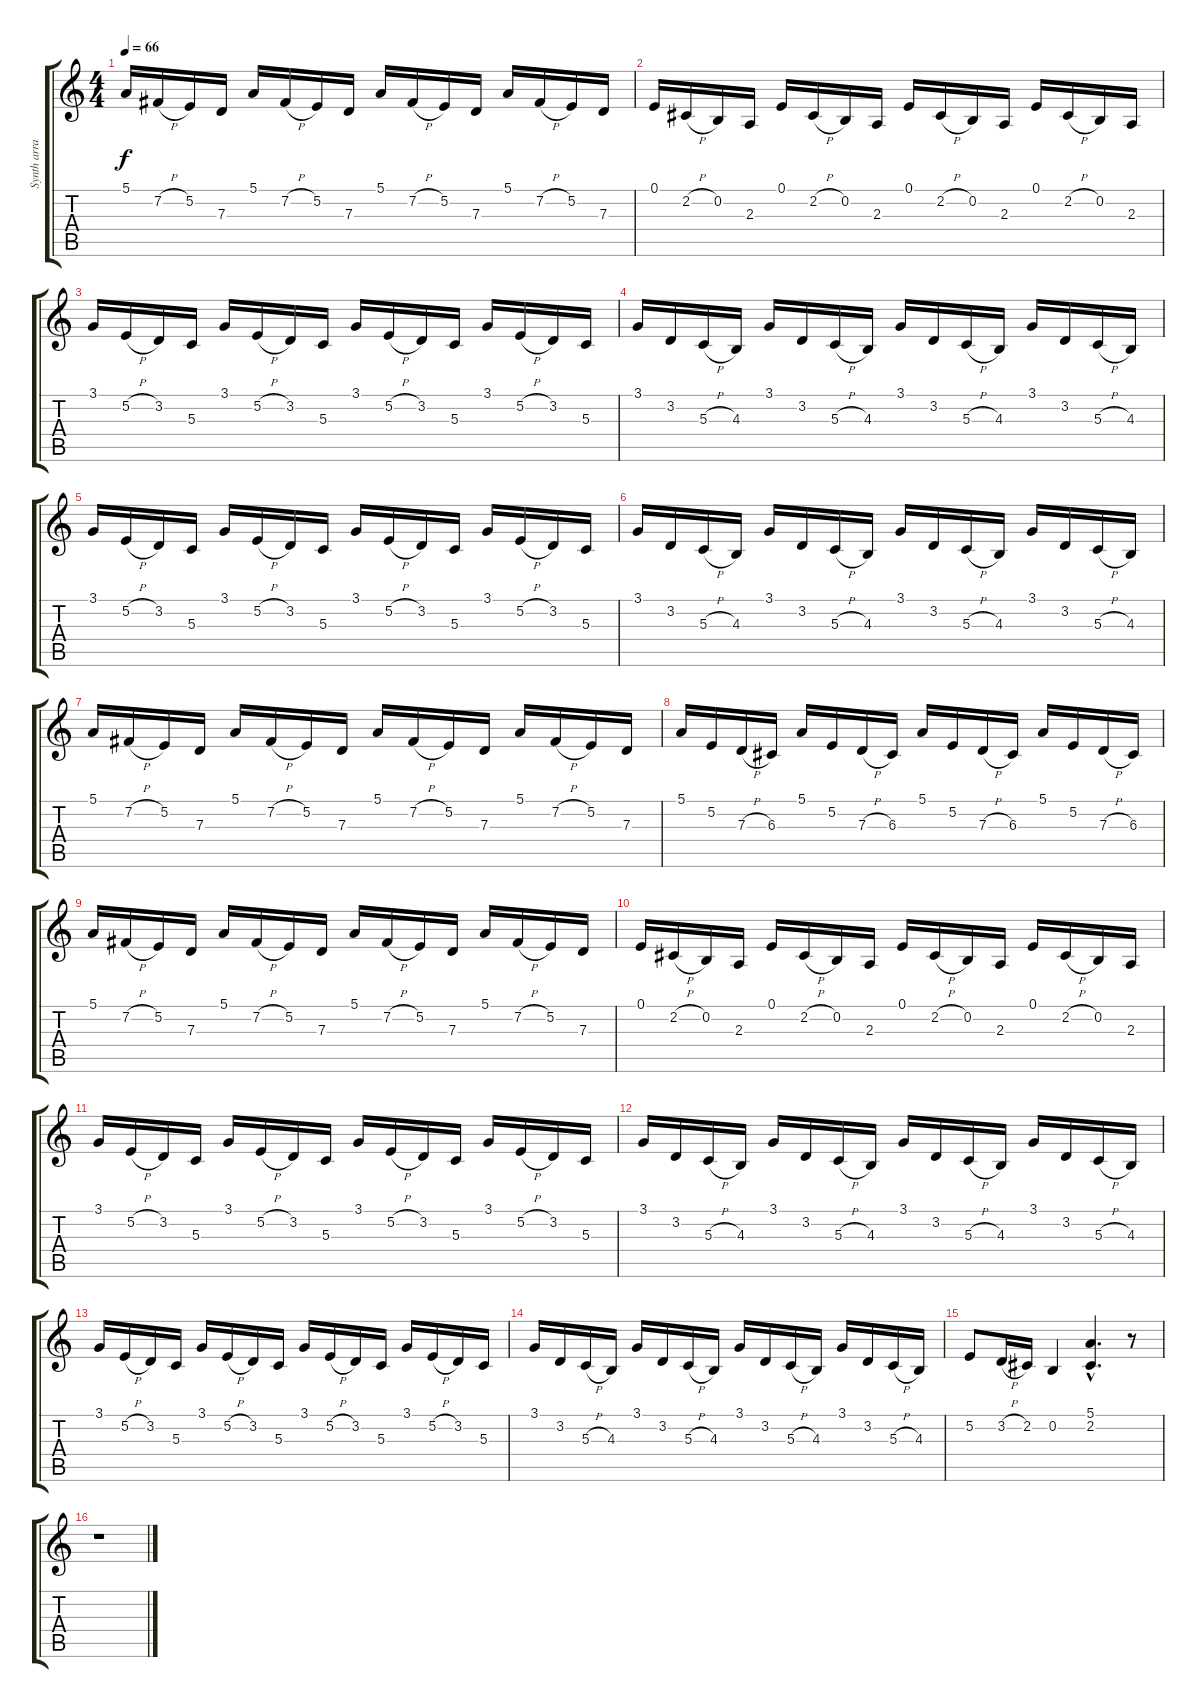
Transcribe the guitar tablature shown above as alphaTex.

\track ("Synth arranged for guitar" "Synth arra") {instrument stringensemble1}
\staff {score tabs}
\tuning (E4 B3 G3 D3 A2 E2) {hide}
\ts (4 4)
\tempo 66
\clef g2
\ks c
5.1.16{dy f} 7.2{h}.16 5.2.16 7.3.16 5.1.16 7.2{h}.16 5.2.16 7.3.16 5.1.16 7.2{h}.16 5.2.16 7.3.16 5.1.16 7.2{h}.16 5.2.16 7.3.16 |
0.1.16 2.2{h}.16 0.2.16 2.3.16 0.1.16 2.2{h}.16 0.2.16 2.3.16 0.1.16 2.2{h}.16 0.2.16 2.3.16 0.1.16 2.2{h}.16 0.2.16 2.3.16 |
3.1.16 5.2{h}.16 3.2.16 5.3.16 3.1.16 5.2{h}.16 3.2.16 5.3.16 3.1.16 5.2{h}.16 3.2.16 5.3.16 3.1.16 5.2{h}.16 3.2.16 5.3.16 |
3.1.16 3.2.16 5.3{h}.16 4.3.16 3.1.16 3.2.16 5.3{h}.16 4.3.16 3.1.16 3.2.16 5.3{h}.16 4.3.16 3.1.16 3.2.16 5.3{h}.16 4.3.16 |
3.1.16 5.2{h}.16 3.2.16 5.3.16 3.1.16 5.2{h}.16 3.2.16 5.3.16 3.1.16 5.2{h}.16 3.2.16 5.3.16 3.1.16 5.2{h}.16 3.2.16 5.3.16 |
3.1.16 3.2.16 5.3{h}.16 4.3.16 3.1.16 3.2.16 5.3{h}.16 4.3.16 3.1.16 3.2.16 5.3{h}.16 4.3.16 3.1.16 3.2.16 5.3{h}.16 4.3.16 |
5.1.16 7.2{h}.16 5.2.16 7.3.16 5.1.16 7.2{h}.16 5.2.16 7.3.16 5.1.16 7.2{h}.16 5.2.16 7.3.16 5.1.16 7.2{h}.16 5.2.16 7.3.16 |
5.1.16 5.2.16 7.3{h}.16 6.3.16 5.1.16 5.2.16 7.3{h}.16 6.3.16 5.1.16 5.2.16 7.3{h}.16 6.3.16 5.1.16 5.2.16 7.3{h}.16 6.3.16 |
5.1.16 7.2{h}.16 5.2.16 7.3.16 5.1.16 7.2{h}.16 5.2.16 7.3.16 5.1.16 7.2{h}.16 5.2.16 7.3.16 5.1.16 7.2{h}.16 5.2.16 7.3.16 |
0.1.16 2.2{h}.16 0.2.16 2.3.16 0.1.16 2.2{h}.16 0.2.16 2.3.16 0.1.16 2.2{h}.16 0.2.16 2.3.16 0.1.16 2.2{h}.16 0.2.16 2.3.16 |
3.1.16 5.2{h}.16 3.2.16 5.3.16 3.1.16 5.2{h}.16 3.2.16 5.3.16 3.1.16 5.2{h}.16 3.2.16 5.3.16 3.1.16 5.2{h}.16 3.2.16 5.3.16 |
3.1.16 3.2.16 5.3{h}.16 4.3.16 3.1.16 3.2.16 5.3{h}.16 4.3.16 3.1.16 3.2.16 5.3{h}.16 4.3.16 3.1.16 3.2.16 5.3{h}.16 4.3.16 |
3.1.16 5.2{h}.16 3.2.16 5.3.16 3.1.16 5.2{h}.16 3.2.16 5.3.16 3.1.16 5.2{h}.16 3.2.16 5.3.16 3.1.16 5.2{h}.16 3.2.16 5.3.16 |
3.1.16 3.2.16 5.3{h}.16 4.3.16 3.1.16 3.2.16 5.3{h}.16 4.3.16 3.1.16 3.2.16 5.3{h}.16 4.3.16 3.1.16 3.2.16 5.3{h}.16 4.3.16 |
5.2.8 3.2{h}.16 2.2.16 0.2.4 (5.1{hac} 2.2{hac}).4{d} r.8 |
r.1
